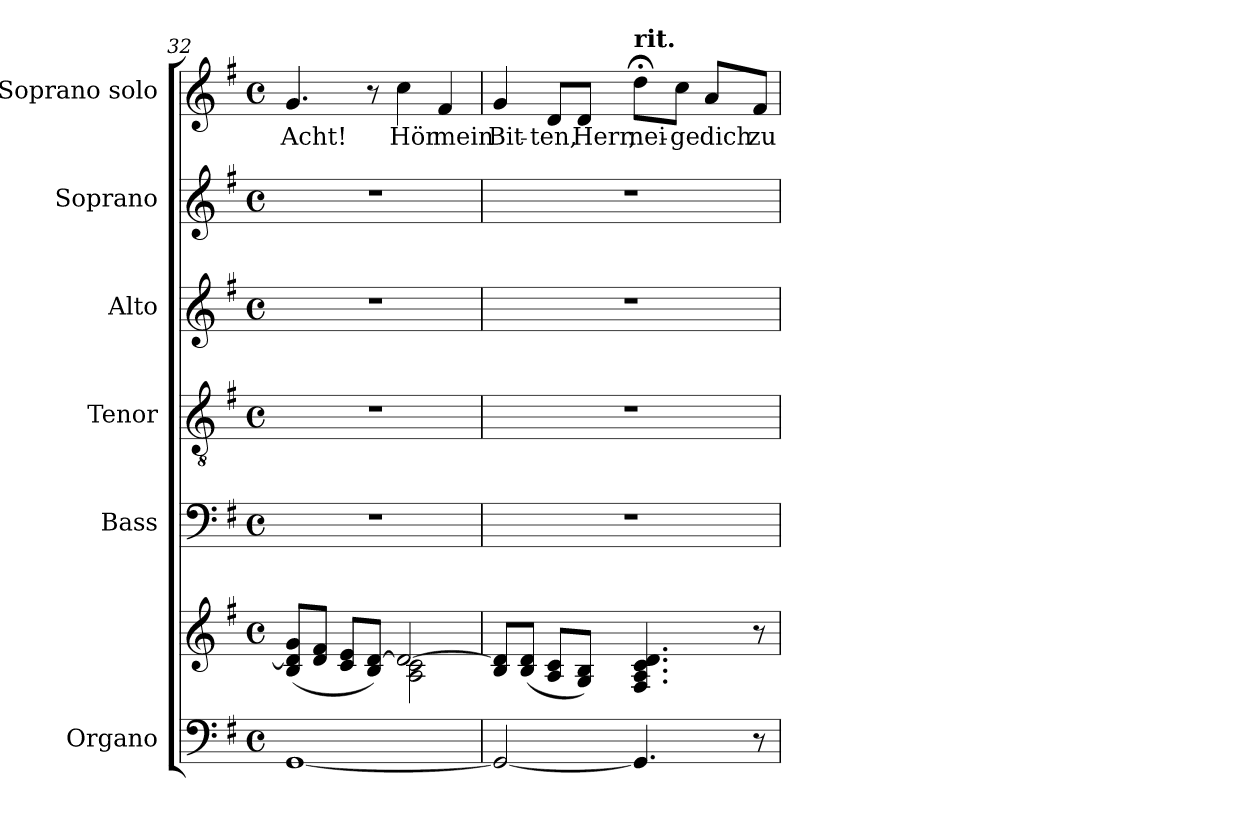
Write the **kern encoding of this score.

**kern	**kern	**kern	**kern	**kern	**kern	**kern	**text
*part6	*part6	*part5	*part4	*part3	*part2	*part1	*part1
*staff7	*staff6	*staff5	*staff4	*staff3	*staff2	*staff1	*staff1
*I"Organo	*	*I"Bass	*I"Tenor	*I"Alto	*I"Soprano	*I"Soprano solo	*
*I'Org.	*	*I'B.	*I'T.	*I'A.	*I'S.	*I'S.s	*
*clefF4	*clefG2	*clefF4	*clefGv2	*clefG2	*clefG2	*clefG2	*
*k[f#]	*k[f#]	*k[f#]	*k[f#]	*k[f#]	*k[f#]	*k[f#]	*
*M4/4	*M4/4	*M4/4	*M4/4	*M4/4	*M4/4	*M4/4	*
*met(c)	*met(c)	*met(c)	*met(c)	*met(c)	*met(c)	*met(c)	*
=32	=32	=32	=32	=32	=32	=32	=32
*	*^	*	*	*	*	*	*
!	!	!	!	!	!	!	!	!LO:LY:b
[1GG	(>8B/ 8d]/ 8g/L	2ryy	1r	1r	1r	1r	4.g/	Acht!
.	8d/ 8f#/J	.	.	.	.	.	.	.
.	8c/ 8e/L	.	.	.	.	.	.	.
.	8B/ [8d/J)	.	.	.	.	.	8r	.
!	!	!	!	!	!	!	!	!LO:LY:b
.	2d/_	2A\ 2c\	.	.	.	.	4cc\	Hör
!	!	!	!	!	!	!	!	!LO:LY:b
.	.	.	.	.	.	.	4f#/	mein
*	*v	*v	*	*	*	*	*	*
!!LO:PB:g=z
=33	=33	=33	=33	=33	=33	=33	=33
!	!	!	!	!	!	!	!LO:LY:b
2GG/_	8B/ 8d]/L	1r	1r	1r	1r	4g/	Bit-
.	(<8B/ 8d/J	.	.	.	.	.	.
!	!	!	!	!	!	!	!LO:LY:b
.	8A/ 8c/L	.	.	.	.	8d/L	-ten,
!	!	!	!	!	!	!	!LO:LY:b
.	8G/ 8B/J)	.	.	.	.	8d/J	Herr,
!	!	!	!	!	!	!LO:TX:a:B:t=rit.	!
!	!	!	!	!	!	!	!LO:LY:b
4.GG/]	4.F#/ 4.A/ 4.c/ 4.d/	.	.	.	.	8dd;<\L	nei-
!	!	!	!	!	!	!	!LO:LY:b
.	.	.	.	.	.	8cc\J	-ge
!	!	!	!	!	!	!	!LO:LY:b
.	.	.	.	.	.	8a/L	dich
!	!	!	!	!	!	!	!LO:LY:b
8r	8r	.	.	.	.	8f#/J	zu
=	=	=	=	=	=	=	=
*-	*-	*-	*-	*-	*-	*-	*-
